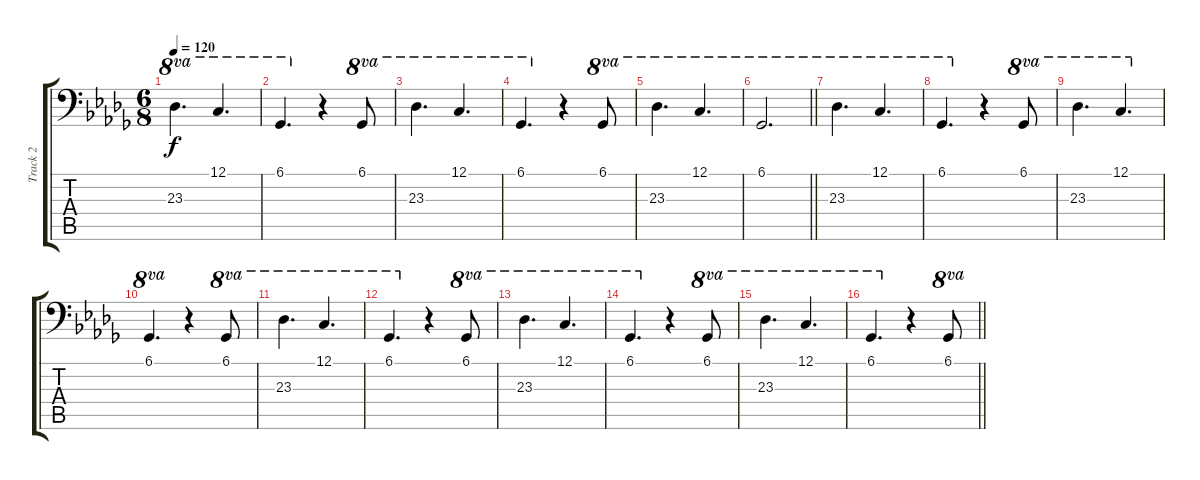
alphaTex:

\track ("Track 2" "Track 2") {instrument acousticgrandpiano}
\staff {score tabs}
\tuning (C3 G2 D2 A1 E1 B0) {hide}
\ts (6 8)
\tempo 120
\clef f4
\ks db
23.3.4{d ot 8va dy f} 12.1.4{d ot 8va} |
6.1.4{d ot 8va} r.4 6.1.8{ot 8va} |
23.3.4{d ot 8va} 12.1.4{d ot 8va} |
6.1.4{d ot 8va} r.4 6.1.8{ot 8va} |
23.3.4{d ot 8va} 12.1.4{d ot 8va} |
\barLineRight lightlight
6.1.2{d ot 8va} |
23.3.4{d ot 8va} 12.1.4{d ot 8va} |
6.1.4{d ot 8va} r.4 6.1.8{ot 8va} |
23.3.4{d ot 8va} 12.1.4{d ot 8va} |
6.1.4{d ot 8va} r.4 6.1.8{ot 8va} |
23.3.4{d ot 8va} 12.1.4{d ot 8va} |
6.1.4{d ot 8va} r.4 6.1.8{ot 8va} |
23.3.4{d ot 8va} 12.1.4{d ot 8va} |
6.1.4{d ot 8va} r.4 6.1.8{ot 8va} |
23.3.4{d ot 8va} 12.1.4{d ot 8va} |
\barLineRight lightlight
6.1.4{d ot 8va} r.4 6.1.8{ot 8va}
